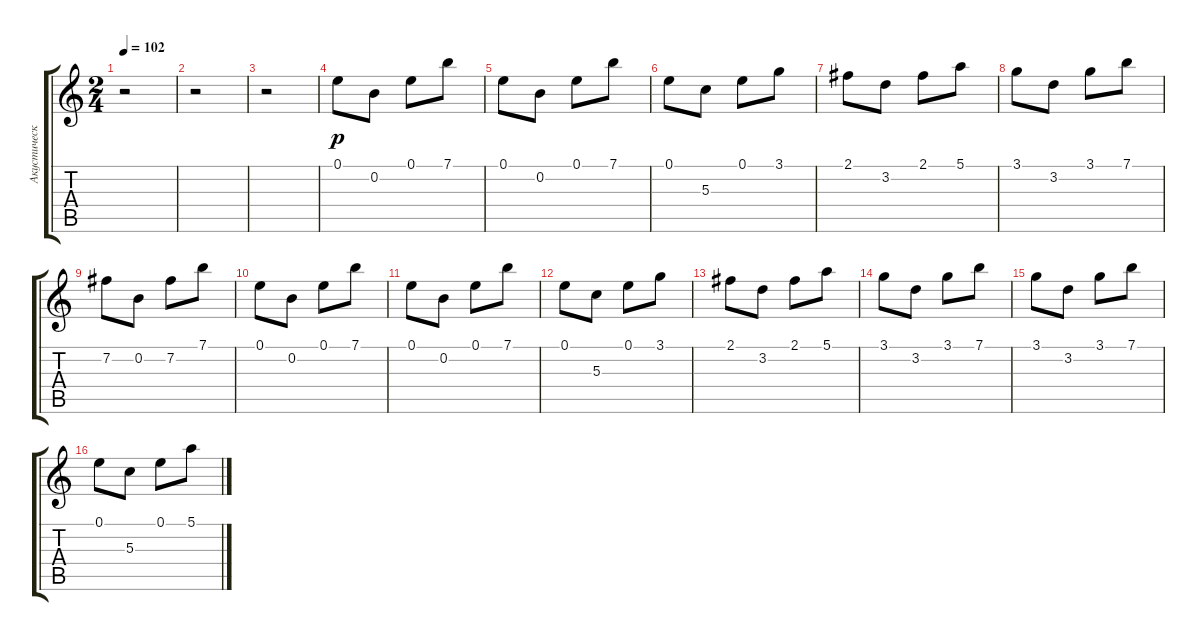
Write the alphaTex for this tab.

\track ("Акустическая гитара" "Акустическ") {instrument acousticguitarsteel}
\staff {score tabs}
\tuning (E4 B3 G3 D3 A2 E2) {hide}
\ts (2 4)
\tempo 102
\clef g2
\ks c
r.2{dy pp} |
r.2 |
r.2 |
0.1.8{dy p} 0.2.8 0.1.8 7.1.8 |
0.1.8 0.2.8 0.1.8 7.1.8 |
0.1.8 5.3.8 0.1.8 3.1.8 |
2.1.8 3.2.8 2.1.8 5.1.8 |
3.1.8 3.2.8 3.1.8 7.1.8 |
7.2.8 0.2.8 7.2.8 7.1.8 |
0.1.8 0.2.8 0.1.8 7.1.8 |
0.1.8 0.2.8 0.1.8 7.1.8 |
0.1.8 5.3.8 0.1.8 3.1.8 |
2.1.8 3.2.8 2.1.8 5.1.8 |
3.1.8 3.2.8 3.1.8 7.1.8 |
3.1.8 3.2.8 3.1.8 7.1.8 |
0.1.8 5.3.8 0.1.8 5.1.8
